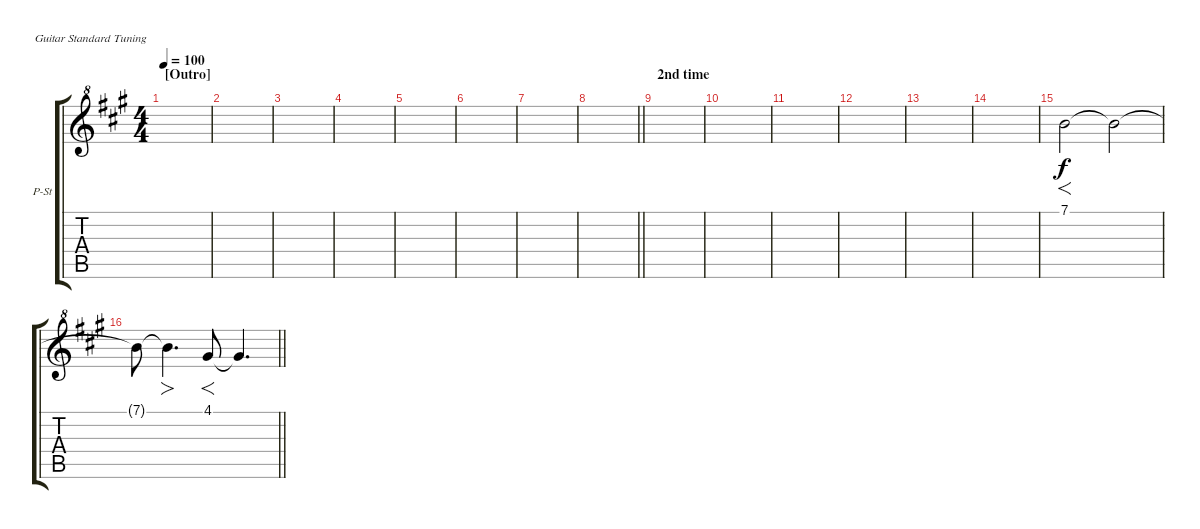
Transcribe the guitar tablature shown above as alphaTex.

\bracketExtendMode groupsimilarinstruments
\firstSystemTrackNameOrientation horizontal
\otherSystemsTrackNameOrientation horizontal
\track ("Pedal Steel" "P-St") {instrument electricguitarclean}
\staff {score tabs}
\tuning (E4 B3 G3 D3 A2 E2)
\ts (4 4)
\section ("" "[Outro]")
\tempo 100
\clef g2
\ottava 8va
\scale
0.333333
\ks f#minor
|
\scale
0.333333 |
\scale
0.333333 |
\scale
0.333333 |
\scale
0.333333 |
\scale
0.333333 |
\scale
0.333333 |
\scale
0.333333
\barLineRight lightlight
|
\section ("" "2nd time")
\scale
0.333333 |
\scale
0.333333 |
\scale
0.333333 |
\scale
0.333333 |
\scale
0.333333 |
\scale
0.333333 |
\scale
0.333333 7.1.2{f} 7.1{t}.2 |
\scale
0.333333
\barLineRight lightlight
7.1{t}.8 7.1{t}.4{fo d} 4.1.8{f} 4.1{t}.4{d}
